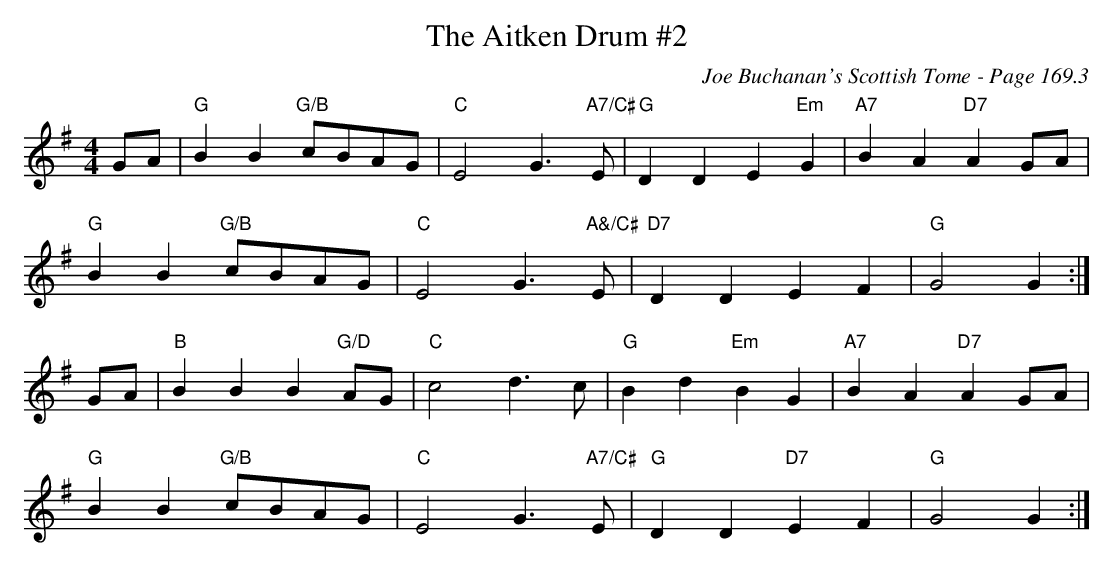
X:1
T:Aitken Drum #2, The
C:Joe Buchanan's Scottish Tome - Page 169.3
L:1/8
M:4/4
K:G
GA | "G"B2 B2 "G/B"cBAG | "C"E4 G2 > "A7/C#"E2 | "G"D2 D2 E2 "Em"G2 | "A7"B2 A2 "D7"A2 GA |
"G"B2 B2 "G/B"cBAG | "C"E4 G2 > "A&/C#"E2 | "D7"D2 D2 E2 F2 | "G"G4 G2 :|
GA | "B"B2 B2 B2 "G/D"AG | "C"c4 d2 > c2 | "G"B2 d2 "Em"B2 G2 | "A7"B2 A2 "D7"A2 GA |
"G"B2 B2 "G/B"cBAG | "C"E4 G2 > "A7/C#"E2 | "G"D2 D2 "D7"E2 F2 | "G"G4 G2 :|
